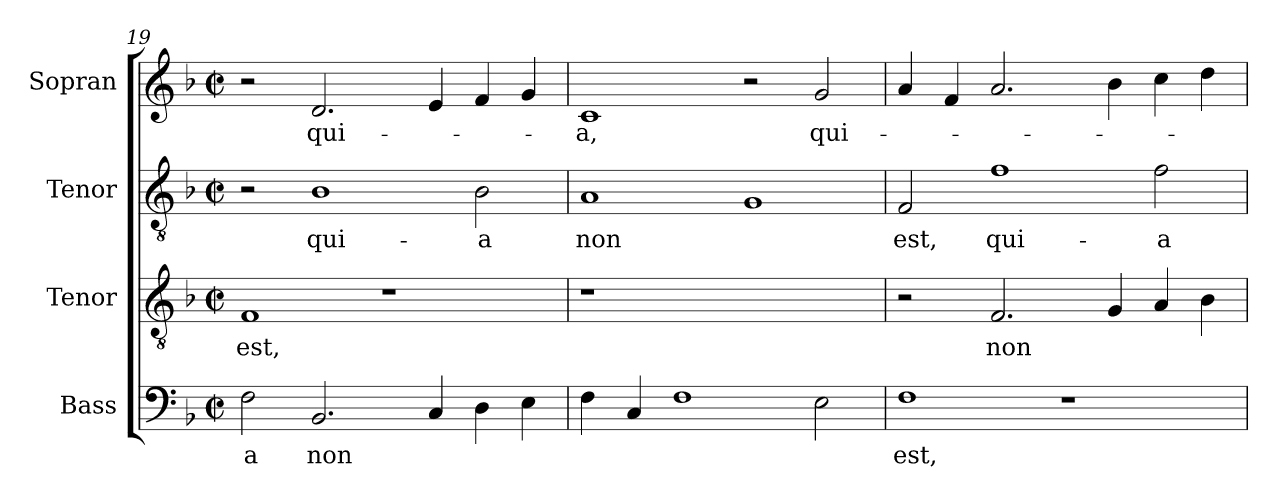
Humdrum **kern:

**kern	**text	**kern	**text	**kern	**text	**kern	**text
*part4	*part4	*part3	*part3	*part2	*part2	*part1	*part1
*staff4	*staff4	*staff3	*staff3	*staff2	*staff2	*staff1	*staff1
*I"Bass	*	*I"Tenor	*	*I"Tenor	*	*I"Sopran	*
*	*	*I'Tenor	*	*	*	*	*
*clefF4	*	*clefGv2	*	*clefGv2	*	*clefG2	*
*	*	*ITrd7c12	*	*ITrd7c12	*	*	*
*k[b-]	*	*k[b-]	*	*k[b-]	*	*k[b-]	*
*F:	*	*F:	*	*F:	*	*F:	*
*M2/2	*	*M2/2	*	*M2/2	*	*M2/2	*
*met(c|)	*	*met(c|)	*	*met(c|)	*	*met(c|)	*
=19	=19	=19	=19	=19	=19	=19	=19
!	!LO:LY:b:color=#000000	!	!	!	!	!	!
!	!	!	!LO:LY:b:color=#000000	!	!	!	!
2Fi\	-a	1FFi	est,	2r	.	2r	.
!	!LO:LY:b:color=#000000	!	!	!	!	!	!
!	!	!	!	!	!LO:LY:b:color=#000000	!	!
!	!	!	!	!	!	!	!LO:LY:b:color=#000000
2.BB-i/	non	.	.	1BB-i	qui-	2.di/	qui-
.	.	1r	.	.	.	.	.
4Ci/	.	.	.	.	.	4ei/	.
!	!	!	!	!	!LO:LY:b:color=#000000	!	!
4Di\	.	.	.	2BB-i\	-a	4fi/	.
4Ei\	.	.	.	.	.	4gi/	.
!!LO:PB:g=z
=20	=20	=20	=20	=20	=20	=20	=20
!	!	!LO:N:vis=1	!	!	!	!	!
!	!	!	!	!	!LO:LY:b:color=#000000	!	!
!	!	!	!	!	!	!	!LO:LY:b:color=#000000
4Fi\	.	1r	.	1AAi	non	1ci	-a,
4Ci/	.	.	.	.	.	.	.
1Fi	.	.	.	.	.	.	.
.	.	1ryy	.	1GGi	.	2r	.
!	!	!	!	!	!	!	!LO:LY:b:color=#000000
2Ei\	.	.	.	.	.	2gi/	qui-
=21	=21	=21	=21	=21	=21	=21	=21
!	!LO:LY:b:color=#000000	!	!	!	!	!	!
!	!	!	!	!	!LO:LY:b:color=#000000	!	!
1Fi	est,	2r	.	2FFi/	est,	4ai/	.
.	.	.	.	.	.	4fi/	.
!	!	!	!LO:LY:b:color=#000000	!	!	!	!
!	!	!	!	!	!LO:LY:b:color=#000000	!	!
.	.	2.FFi/	non	1Fi	qui-	2.ai/	.
1r	.	.	.	.	.	.	.
.	.	4GGi/	.	.	.	4b-i\	.
!	!	!	!	!	!LO:LY:b:color=#000000	!	!
.	.	4AAi/	.	2Fi\	-a	4cci\	.
.	.	4BB-i\	.	.	.	4ddi\	.
=	=	=	=	=	=	=	=
*-	*-	*-	*-	*-	*-	*-	*-
